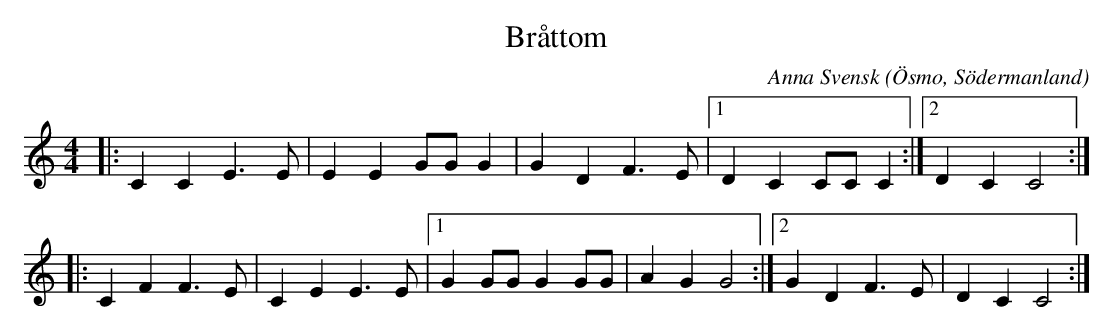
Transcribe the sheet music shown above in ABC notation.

X:1
T:Bråttom
C:Anna Svensk
O:Ösmo, Södermanland
M:4/4
L:1/8
K:C
|: C2C2 E3E | E2E2 GGG2 | G2D2 F3E  |1 D2C2 CCC2 :|2 D2C2 C4 :|
|: C2F2 F3E | C2E2 E3E  |1 G2GG G2GG | A2G2 G4    :|2 G2D2 F3E | D2C2 C4 :|
